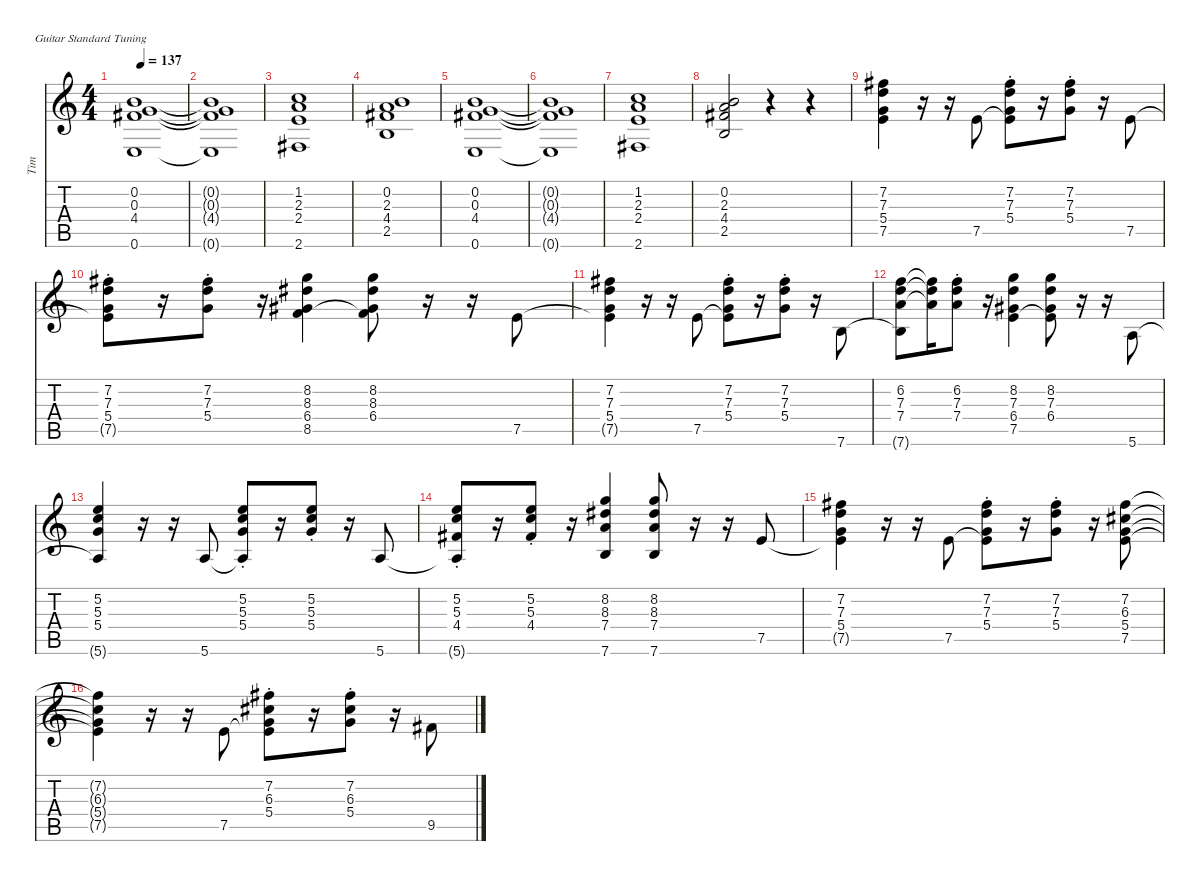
\defaultSystemsLayout 4
\hideDynamics
\bracketExtendMode nobrackets
\otherSystemsTrackNameOrientation horizontal
\track ("Nylon Guitar" "Tim") {instrument acousticguitarnylon}
\staff {score tabs}
\tuning (E4 B3 G3 D3 A2 E2)
\ts (4 4)
\scale
1.00579
\tempo 137
\accidentals auto
\clef g2
\ottava regular
\simile none
\ks c
(0.6 4.4{acc #} 0.3 0.2).1{dy mf beam Up} |
\scale
0.994206 (0.6{t} 4.4{t acc #} 0.3{t} 0.2{t}).1{beam Up} |
\scale
1.01578 (2.6{acc #} 2.4 2.3 1.2).1{beam Up} |
\scale
0.984222 (2.5 4.4{acc #} 2.3 0.2).1{beam Up} |
\scale
1.01206 (0.6 4.4{acc #} 0.3 0.2).1{beam Up} |
\scale
0.987939 (0.6{t} 4.4{t acc #} 0.3{t} 0.2{t}).1{beam Up} |
\scale
1.01787 (2.6{acc #} 2.4 2.3 1.2).1{beam Up} |
\scale
0.982133 (2.5 4.4{acc #} 2.3 0.2).2{beam Up} r.4{beam Up} r.4{beam Up} |
(7.5 5.4 7.3 7.2{acc #}).4{beam Down} r.16{beam Down} r.16{beam Down} 7.5.8{beam Up} (5.4{st} 7.3{st} 7.2{st acc #} 7.5{t}).8{beam Down} r.16{beam Down} (5.4{st} 7.3{st} 7.2{st acc #}).8{beam Down} r.16{beam Down} 7.5.8{beam Up} |
(5.4{st} 7.3{st} 7.2{st acc #} 7.5{t}).8{beam Down} r.16{beam Down} (5.4{st} 7.3{st} 7.2{st acc #}).8{beam Down} r.16{beam Down} (8.5 6.4{acc #} 8.3{acc #} 8.2).4{beam Down} (6.4{acc #} 8.3{acc #} 8.2 8.5{t}).8{beam Down} r.16{beam Down} r.16{beam Down} 7.5.8{beam Up} |
\scale
0.993133 (5.4 7.3 7.2{acc #} 7.5{t}).4{beam Down} r.16{beam Down} r.16{beam Down} 7.5.8{beam Up} (5.4{st} 7.3{st} 7.2{st acc #} 7.5{t}).8{beam Down} r.16{beam Down} (5.4{st} 7.3{st} 7.2{st acc #}).8{beam Down} r.16{beam Down} 7.6.8{beam Up} |
\scale
1.00687 (7.4 7.3 6.2 7.6{t}).8{beam Down} (7.4{t} 7.3{t} 6.2{t}).16{beam Down} (7.4{st} 7.3{st} 6.2{st}).8{beam Down} r.16{beam Down} (7.5 6.4{acc #} 7.3 8.2).4{beam Down} (7.5{t} 6.4{acc #} 7.3 8.2).8{beam Down} r.16{beam Down} r.16{beam Down} 5.6.8{beam Up} |
(5.6{t} 5.4 5.3 5.2).4{beam Up} r.16{beam Up} r.16{beam Up} 5.6.8{beam Up} (5.6{t} 5.4{st} 5.3{st} 5.2{st}).8{beam Up} r.16{beam Up} (5.4{st} 5.3{st} 5.2{st}).8{beam Up} r.16{beam Up} 5.6.8{beam Up} |
(4.4{st acc #} 5.3{st} 5.2{st} 5.6{t}).8{beam Up} r.16{beam Up} (4.4{st acc #} 5.3{st} 5.2{st}).8{beam Up} r.16{beam Up} (7.4 7.6 8.3{acc #} 8.2).4{beam Up} (7.4 7.6 8.3{acc #} 8.2).8{beam Up} r.16{beam Up} r.16{beam Up} 7.5.8{beam Up} |
(7.5{t} 5.4 7.3 7.2{acc #}).4{beam Down} r.16{beam Down} r.16{beam Down} 7.5.8{beam Up} (5.4{st} 7.3{st} 7.2{st acc #} 7.5{t}).8{beam Down} r.16{beam Down} (5.4{st} 7.3{st} 7.2{st acc #}).8{beam Down} r.16{beam Down} (7.5 5.4 6.3{acc #} 7.2{acc #}).8{beam Down} |
(7.5{t} 5.4{t} 6.3{t acc #} 7.2{t acc #}).4{beam Down} r.16{beam Down} r.16{beam Down} 7.5.8{beam Up} (5.4{st} 6.3{st acc #} 7.2{st acc #} 7.5{t}).8{beam Down} r.16{beam Down} (5.4{st} 6.3{st acc #} 7.2{st acc #}).8{beam Down} r.16{beam Down} 9.5{acc #}.8{beam Up}
